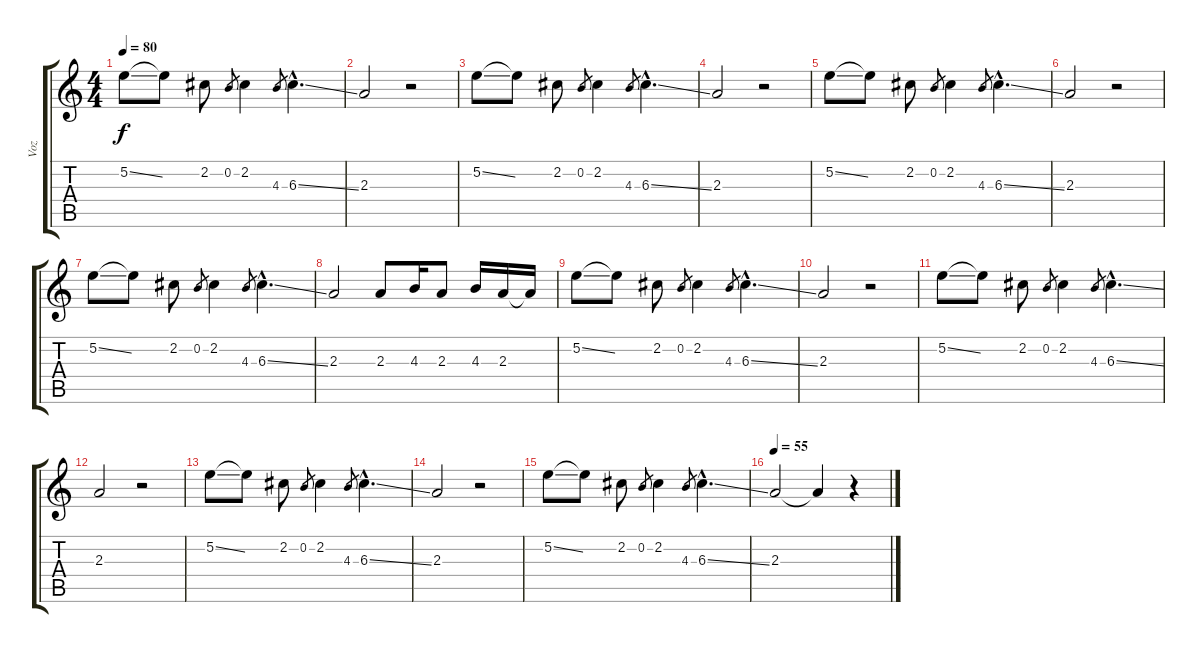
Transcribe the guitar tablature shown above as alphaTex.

\track ("Voz" "Voz") {instrument distortionguitar}
\staff {score tabs}
\tuning (E4 B3 G3 D3 A2 E2) {hide}
\ts (4 4)
\tempo 80
\clef g2
\ks c
5.2{ss}.8{dy f instrument distortionguitar} 5.2{t}.8 2.2.8 0.2.8{gr} 2.2.4 4.3.8{gr} 6.3{ss hac}.4{d} |
2.3.2 r.2 |
5.2{ss}.8 5.2{t}.8 2.2.8 0.2.8{gr} 2.2.4 4.3.8{gr} 6.3{ss hac}.4{d} |
2.3.2 r.2 |
5.2{ss}.8 5.2{t}.8 2.2.8 0.2.8{gr} 2.2.4 4.3.8{gr} 6.3{ss hac}.4{d} |
2.3.2 r.2 |
5.2{ss}.8 5.2{t}.8 2.2.8 0.2.8{gr} 2.2.4 4.3.8{gr} 6.3{ss hac}.4{d} |
2.3.2 2.3.8 4.3.16 2.3.8 4.3.16 2.3.16 2.3{t}.16 |
5.2{ss}.8 5.2{t}.8 2.2.8 0.2.8{gr} 2.2.4 4.3.8{gr} 6.3{ss hac}.4{d} |
2.3.2 r.2 |
5.2{ss}.8 5.2{t}.8 2.2.8 0.2.8{gr} 2.2.4 4.3.8{gr} 6.3{ss hac}.4{d} |
2.3.2 r.2 |
5.2{ss}.8 5.2{t}.8 2.2.8 0.2.8{gr} 2.2.4 4.3.8{gr} 6.3{ss hac}.4{d} |
2.3.2 r.2 |
5.2{ss}.8 5.2{t}.8 2.2.8 0.2.8{gr} 2.2.4 4.3.8{gr} 6.3{ss hac}.4{d} |
\tempo 55
2.3.2 2.3{t}.4 r.4
